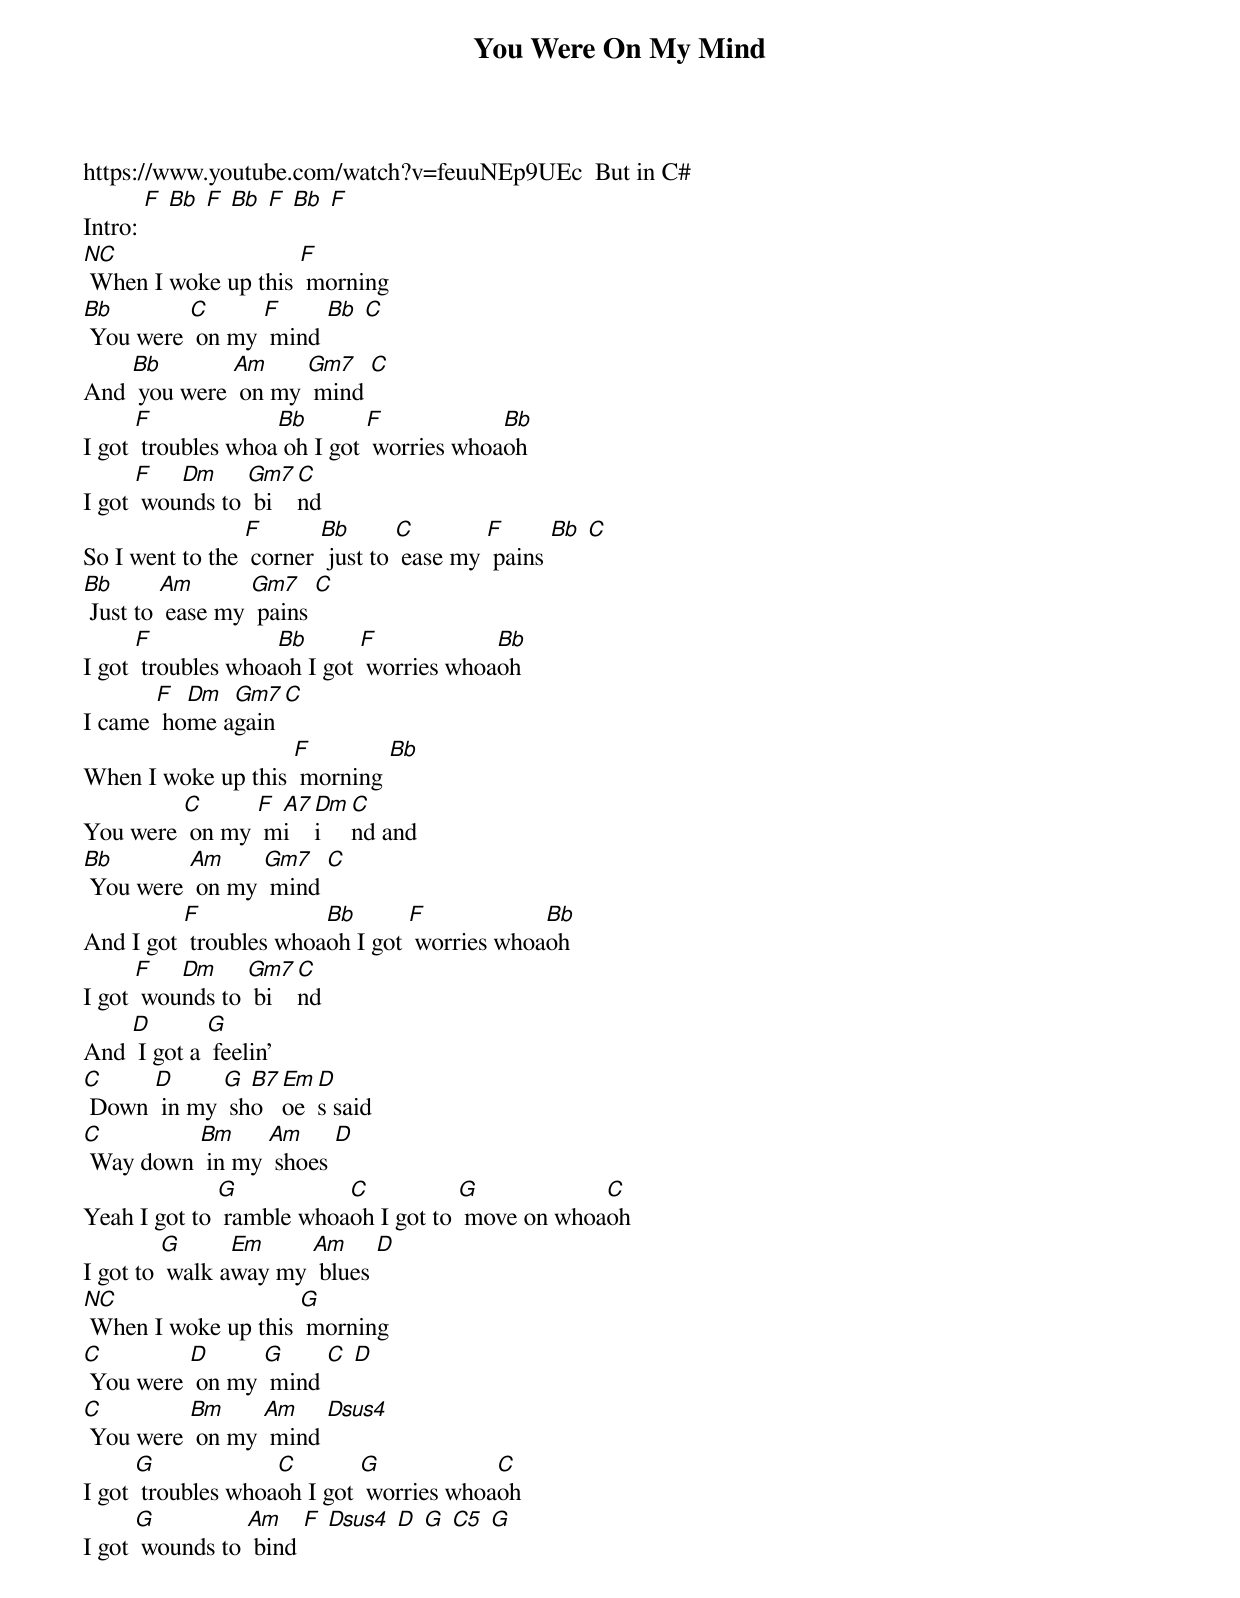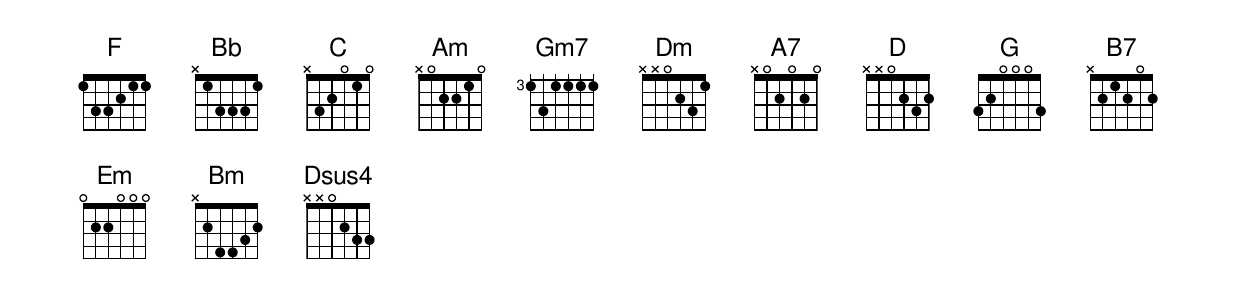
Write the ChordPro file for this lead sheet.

{t: You Were On My Mind }
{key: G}
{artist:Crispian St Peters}
https://www.youtube.com/watch?v=feuuNEp9UEc  But in C#
{c: }
Intro: [F] [Bb] [F] [Bb] [F] [Bb] [F]
{c: }
[NC] When I woke up this [F] morning
[Bb] You were [C] on my [F] mind [Bb] [C]
And [Bb] you were [Am] on my [Gm7] mind [C]
I got [F] troubles whoa[Bb] oh I got [F] worries whoa[Bb]oh
I got [F] wou[Dm]nds to [Gm7] bi[C]nd
{c: }
So I went to the [F] corner [Bb] just to [C] ease my [F] pains [Bb] [C]
[Bb] Just to [Am] ease my [Gm7] pains [C]
I got [F] troubles whoa[Bb]oh I got [F] worries whoa[Bb]oh
I came [F] ho[Dm]me a[Gm7]gain [C]
{c: }
When I woke up this [F] morning [Bb]
You were [C] on my [F] m[A7]i[Dm]i[C]nd and
[Bb] You were [Am] on my [Gm7] mind [C]
And I got [F] troubles whoa[Bb]oh I got [F] worries whoa[Bb]oh
I got [F] wou[Dm]nds to [Gm7] bi[C]nd
{c: }
And [D] I got a [G] feelin'
[C] Down [D] in my [G] sh[B7]o[Em]oe[D]s said
[C] Way down [Bm] in my [Am] shoes [D]
Yeah I got to [G] ramble whoa[C]oh I got to [G] move on whoa[C]oh
I got to [G] walk a[Em]way my [Am] blues [D]
{c: }
[NC] When I woke up this [G] morning
[C] You were [D] on my [G] mind [C] [D]
[C] You were [Bm] on my [Am] mind [Dsus4]
I got [G] troubles whoa[C]oh I got [G] worries whoa[C]oh
I got [G] wounds to [Am] bind [F] [Dsus4] [D] [G] [C5] [G]
